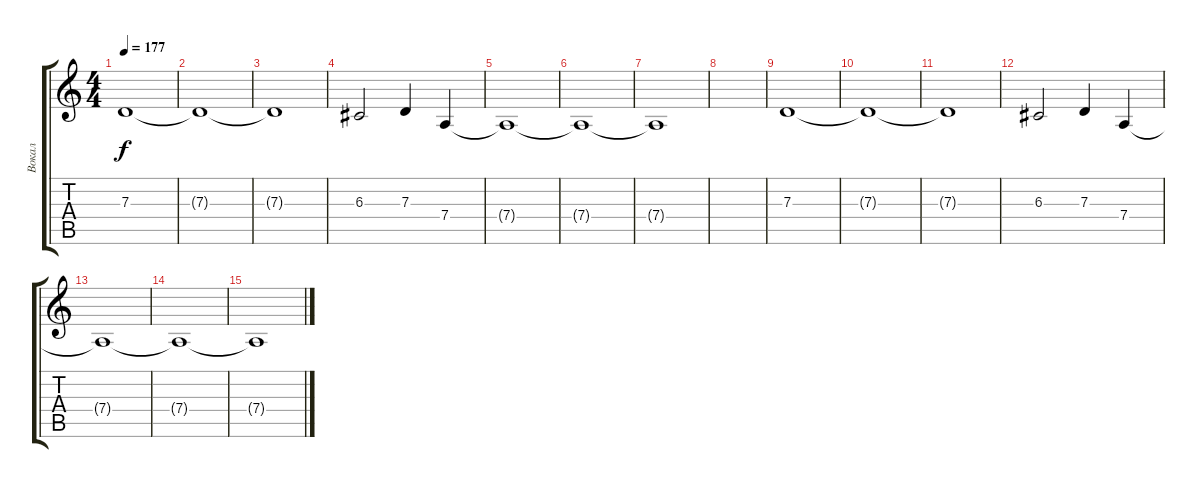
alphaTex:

\track ("Вокал" "Вокал") {instrument cello}
\staff {score tabs}
\tuning (E4 B3 G3 D3 A2 E2) {hide}
\ts (4 4)
\tempo 177
\clef g2
\ks c
7.3.1{dy f} |
7.3{t}.1 |
7.3{t}.1 |
6.3.2 7.3.4 7.4.4 |
7.4{t}.1 |
7.4{t}.1 |
7.4{t}.1 |
|
7.3.1 |
7.3{t}.1 |
7.3{t}.1 |
6.3.2 7.3.4 7.4.4 |
7.4{t}.1 |
7.4{t}.1 |
7.4{t}.1
